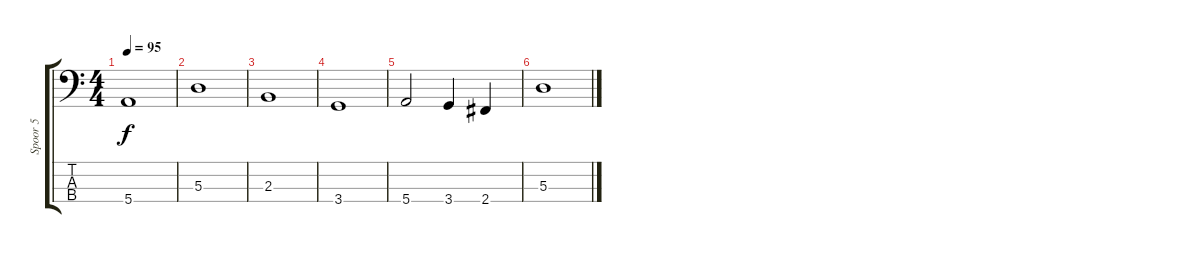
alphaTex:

\track ("Spoor 5" "Spoor 5") {instrument electricbassfinger}
\staff {score tabs}
\tuning (G2 D2 A1 E1) {hide}
\ts (4 4)
\tempo 95
\clef f4
\ks c
5.4.1{dy f} |
5.3.1 |
2.3.1 |
3.4.1 |
5.4.2 3.4.4 2.4.4 |
5.3.1
